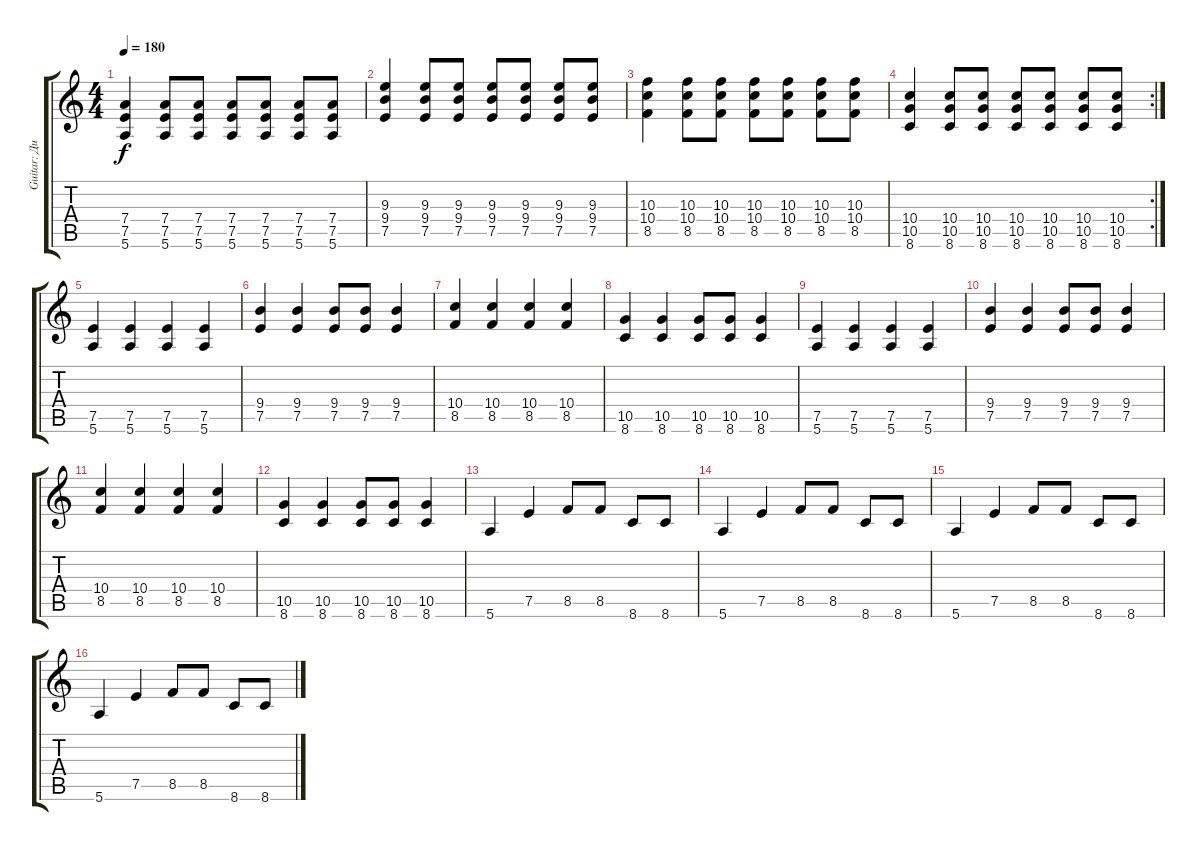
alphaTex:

\track ("Guitar: Дима" "Guitar: Ди") {instrument overdrivenguitar}
\staff {score tabs}
\tuning (E4 B3 G3 D3 A2 E2) {hide}
\ts (4 4)
\tempo 180
\clef g2
\ks c
(7.4 7.5 5.6).4{dy f} (7.4 7.5 5.6).8 (7.4 7.5 5.6).8 (7.4 7.5 5.6).8 (7.4 7.5 5.6).8 (7.4 7.5 5.6).8 (7.4 7.5 5.6).8 |
(9.3 9.4 7.5).4 (9.3 9.4 7.5).8 (9.3 9.4 7.5).8 (9.3 9.4 7.5).8 (9.3 9.4 7.5).8 (9.3 9.4 7.5).8 (9.3 9.4 7.5).8 |
(10.3 10.4 8.5).4 (10.3 10.4 8.5).8 (10.3 10.4 8.5).8 (10.3 10.4 8.5).8 (10.3 10.4 8.5).8 (10.3 10.4 8.5).8 (10.3 10.4 8.5).8 |
\rc 2
(10.4 10.5 8.6).4 (10.4 10.5 8.6).8 (10.4 10.5 8.6).8 (10.4 10.5 8.6).8 (10.4 10.5 8.6).8 (10.4 10.5 8.6).8 (10.4 10.5 8.6).8 |
(7.5 5.6).4 (7.5 5.6).4 (7.5 5.6).4 (7.5 5.6).4 |
(9.4 7.5).4 (9.4 7.5).4 (9.4 7.5).8 (9.4 7.5).8 (9.4 7.5).4 |
(10.4 8.5).4 (10.4 8.5).4 (10.4 8.5).4 (10.4 8.5).4 |
(10.5 8.6).4 (10.5 8.6).4 (10.5 8.6).8 (10.5 8.6).8 (10.5 8.6).4 |
(7.5 5.6).4 (7.5 5.6).4 (7.5 5.6).4 (7.5 5.6).4 |
(9.4 7.5).4 (9.4 7.5).4 (9.4 7.5).8 (9.4 7.5).8 (9.4 7.5).4 |
(10.4 8.5).4 (10.4 8.5).4 (10.4 8.5).4 (10.4 8.5).4 |
(10.5 8.6).4 (10.5 8.6).4 (10.5 8.6).8 (10.5 8.6).8 (10.5 8.6).4 |
5.6.4 7.5.4 8.5.8 8.5.8 8.6.8 8.6.8 |
5.6.4 7.5.4 8.5.8 8.5.8 8.6.8 8.6.8 |
5.6.4 7.5.4 8.5.8 8.5.8 8.6.8 8.6.8 |
5.6.4 7.5.4 8.5.8 8.5.8 8.6.8 8.6.8
